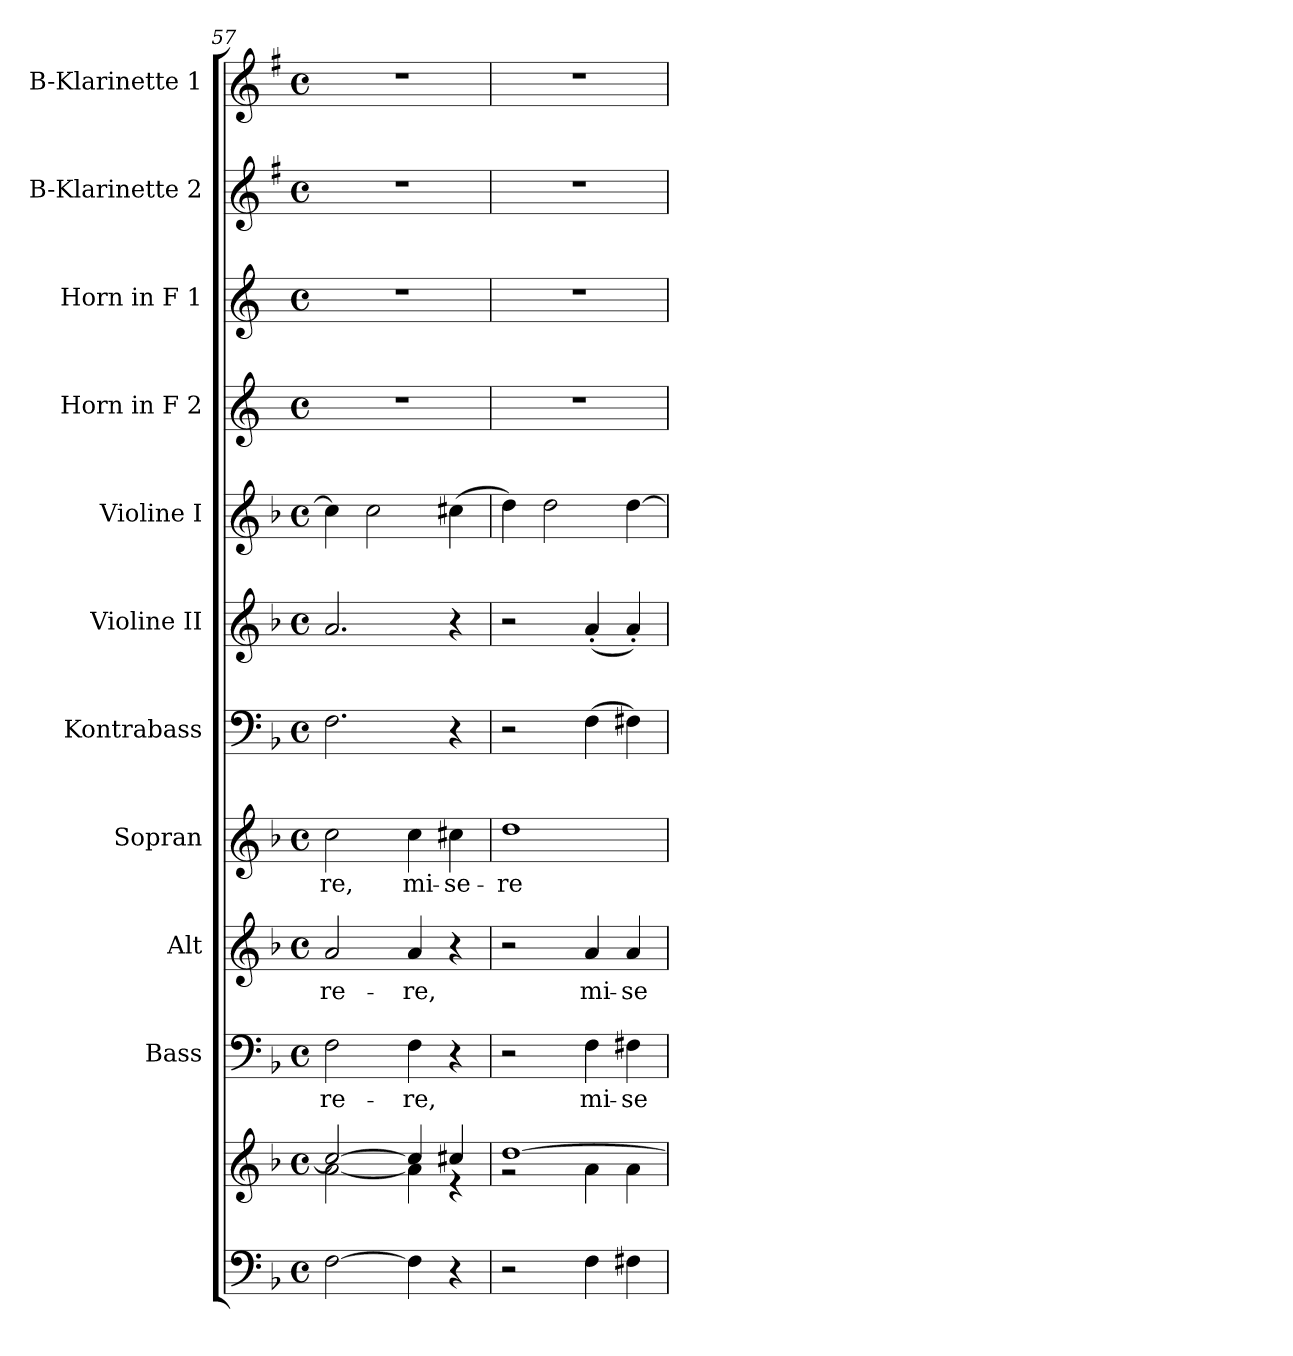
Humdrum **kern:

**kern	**kern	**kern	**text	**kern	**text	**kern	**text	**kern	**kern	**kern	**kern	**kern	**kern	**kern
*part11	*part11	*part10	*part10	*part9	*part9	*part8	*part8	*part7	*part6	*part5	*part4	*part3	*part2	*part1
*staff12	*staff11	*staff10	*staff10	*staff9	*staff9	*staff8	*staff8	*staff7	*staff6	*staff5	*staff4	*staff3	*staff2	*staff1
*	*	*I"Bass	*	*I"Alt	*	*I"Sopran	*	*I"Kontrabass	*I"Violine II	*I"Violine I	*I"Horn in F 2	*I"Horn in F 1	*I"B-Klarinette 2	*I"B-Klarinette 1
*	*	*I'B.	*	*I'A.	*	*I'S.	*	*I'Kb.	*I'Vl. II	*I'Vl. I	*	*	*I'B Kl. 2	*I'B Kl. 1
*clefF4	*clefG2	*clefF4	*	*clefG2	*	*clefG2	*	*clefF4	*clefG2	*clefG2	*clefG2	*clefG2	*clefG2	*clefG2
*	*	*	*	*	*	*	*	*ITrd7c12	*	*	*ITrd4c7	*ITrd4c7	*ITrd1c2	*ITrd1c2
*k[b-]	*k[b-]	*k[b-]	*	*k[b-]	*	*k[b-]	*	*k[b-]	*k[b-]	*k[b-]	*k[b-]	*k[b-]	*k[b-]	*k[b-]
*F:	*F:	*F:	*	*F:	*	*F:	*	*F:	*F:	*F:	*F:	*F:	*F:	*F:
*M4/4	*M4/4	*M4/4	*	*M4/4	*	*M4/4	*	*M4/4	*M4/4	*M4/4	*M4/4	*M4/4	*M4/4	*M4/4
*met(c)	*met(c)	*met(c)	*	*met(c)	*	*met(c)	*	*met(c)	*met(c)	*met(c)	*met(c)	*met(c)	*met(c)	*met(c)
=57	=57	=57	=57	=57	=57	=57	=57	=57	=57	=57	=57	=57	=57	=57
*	*^	*	*	*	*	*	*	*	*	*	*	*	*	*
!	!	!	!	!LO:LY:b	!	!LO:LY:b	!	!LO:LY:b	!	!	!	!	!	!	!
[2F\	2cc/_	[<2a\	2F\	-re-	2a/	-re-	2cc\	-re,	2.FF\	2.a/	4cc\]	1r	1r	1r	1r
.	.	.	.	.	.	.	.	.	.	.	2cc\	.	.	.	.
!	!	!	!	!LO:LY:b	!	!LO:LY:b	!	!LO:LY:b	!	!	!	!	!	!	!
4F\]	4cc/]	4a\]	4F\	-re,	4a/	-re,	4cc\	mi-	.	.	.	.	.	.	.
!	!	!	!	!	!	!	!	!LO:LY:b	!	!	!	!	!	!	!
4r	4cc#X/	4re	4r	.	4r	.	4cc#X\	-se-	4r	4r	(>4cc#X\	.	.	.	.
=58	=58	=58	=58	=58	=58	=58	=58	=58	=58	=58	=58	=58	=58	=58	=58
!	!	!	!	!	!	!	!	!LO:LY:b	!	!	!	!	!	!	!
2r	[>1dd	2rg	2r	.	2r	.	1dd	-re-	2r	2r	4dd\)	1r	1r	1r	1r
.	.	.	.	.	.	.	.	.	.	.	2dd\	.	.	.	.
!	!	!	!	!LO:LY:b	!	!LO:LY:b	!	!	!	!	!	!	!	!	!
4F\	.	4a\	4F\	mi-	4a/	mi-	.	.	(>4FF\	(<4a'</	.	.	.	.	.
!	!	!	!	!LO:LY:b	!	!LO:LY:b	!	!	!	!	!	!	!	!	!
4F#X\	.	4a\	4F#X\	-se-	4a/	-se-	.	.	4FF#X\)	4a'</)	[4dd\	.	.	.	.
*	*v	*v	*	*	*	*	*	*	*	*	*	*	*	*	*
=	=	=	=	=	=	=	=	=	=	=	=	=	=	=
*-	*-	*-	*-	*-	*-	*-	*-	*-	*-	*-	*-	*-	*-	*-
